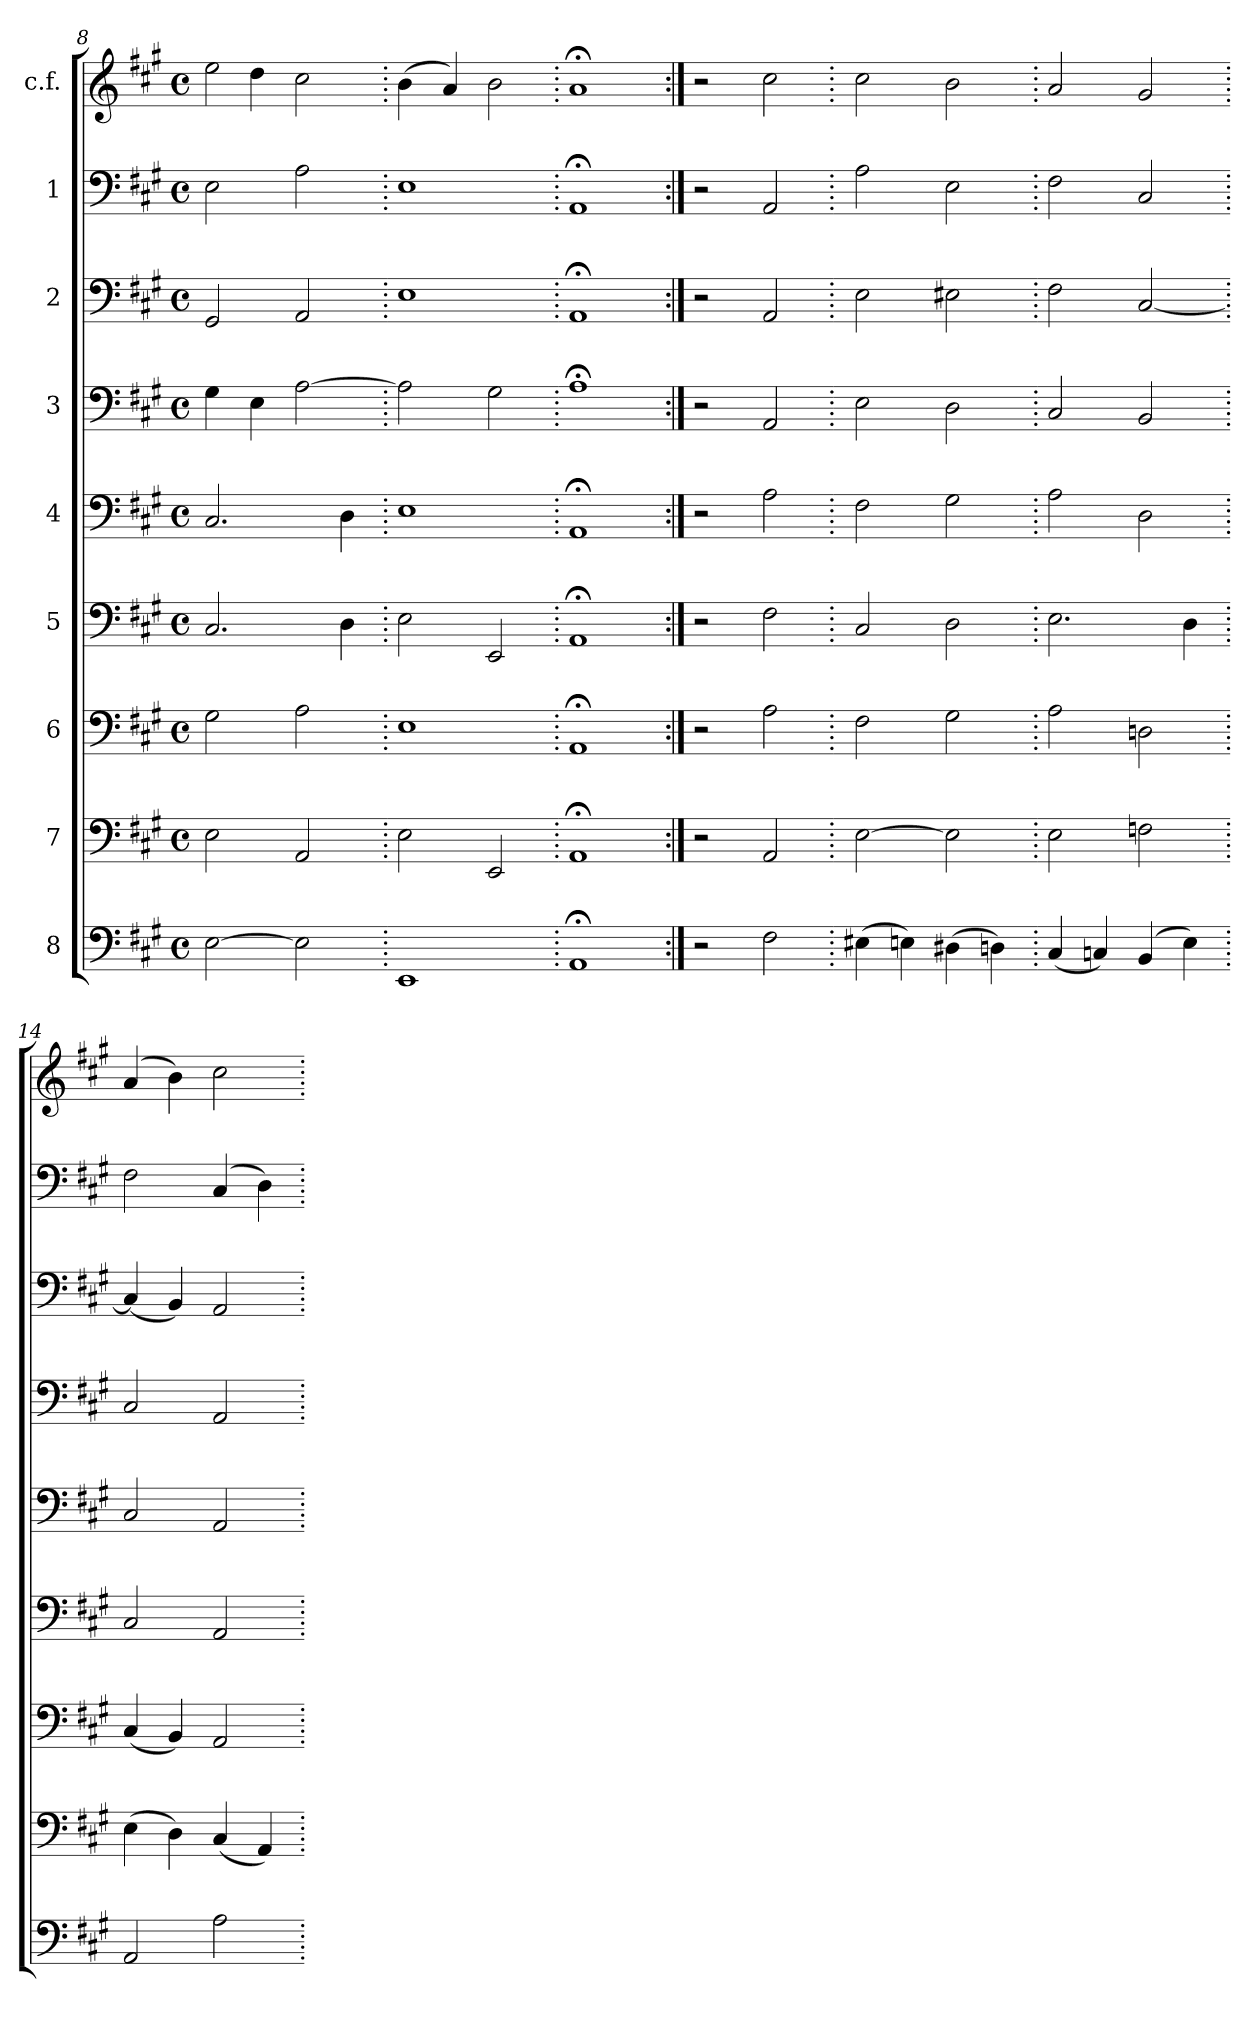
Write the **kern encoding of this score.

**kern	**kern	**kern	**kern	**kern	**kern	**kern	**kern	**kern
*part9	*part8	*part7	*part6	*part5	*part4	*part3	*part2	*part1
*staff9	*staff8	*staff7	*staff6	*staff5	*staff4	*staff3	*staff2	*staff1
*I"8	*I"7	*I"6	*I"5	*I"4	*I"3	*I"2	*I"1	*I"c.f.
*clefF4	*clefF4	*clefF4	*clefF4	*clefF4	*clefF4	*clefF4	*clefF4	*clefG2
*k[f#c#g#]	*k[f#c#g#]	*k[f#c#g#]	*k[f#c#g#]	*k[f#c#g#]	*k[f#c#g#]	*k[f#c#g#]	*k[f#c#g#]	*k[f#c#g#]
*M4/4	*M4/4	*M4/4	*M4/4	*M4/4	*M4/4	*M4/4	*M4/4	*M4/4
*met(c)	*met(c)	*met(c)	*met(c)	*met(c)	*met(c)	*met(c)	*met(c)	*met(c)
=8	=8	=8	=8	=8	=8	=8	=8	=8
!	!	!	!	!	!	!	!	!LO:N:vis=2
[2E	2E	2G#	2.C#	2.C#	4G#	2GG#	2E	4ee
.	.	.	.	.	4E	.	.	4dd!
2E]	2AA	2A	.	.	[2A	2AA	2A	2cc#
.	.	.	4D	4D	.	.	.	.
=9.	=9.	=9.	=9.	=9.	=9.	=9.	=9.	=9.
1EE	2E	1E	2E	1E	2A]	1E	1E	(4b
.	.	.	.	.	.	.	.	4a)
.	2EE	.	2EE	.	2G#	.	.	2b
=10.	=10.	=10.	=10.	=10.	=10.	=10.	=10.	=10.
1AA;<	1AA;<	1AA;<	1AA;<	1AA;<	1A;<	1AA;<	1AA;<	1a;<
=11:|!	=11:|!	=11:|!	=11:|!	=11:|!	=11:|!	=11:|!	=11:|!	=11:|!
2r	2r	2r	2r	2r	2r	2r	2r	2r
2F#	2AA	2A	2F#	2A	2AA	2AA	2AA	2cc#
=12.	=12.	=12.	=12.	=12.	=12.	=12.	=12.	=12.
(4E#X	[2E	2F#	2C#	2F#	2E	2E	2A	2cc#
4En)	.	.	.	.	.	.	.	.
(4D#X	2E]	2G#	2D	2G#	2D	2E#X	2E	2b
4Dn)	.	.	.	.	.	.	.	.
=13.	=13.	=13.	=13.	=13.	=13.	=13.	=13.	=13.
(4C#	2E	2A	2.E	2A	2C#	2F#	2F#	2a
4Cn)	.	.	.	.	.	.	.	.
(4BB	2Fn	2Dn	.	2D	2BB	[2C#	2C#	2g#
4E)	.	.	4D	.	.	.	.	.
=14.	=14.	=14.	=14.	=14.	=14.	=14.	=14.	=14.
2AA	(4E	(4C#	2C#	2C#	2C#	(4C#]	2F#	(4a
.	4D)	4BB)	.	.	.	4BB)	.	4b)
2A	(4C#	2AA	2AA	2AA	2AA	2AA	(4C#	2cc#
.	4AA)	.	.	.	.	.	4D)	.
=.	=.	=.	=.	=.	=.	=.	=.	=.
*-	*-	*-	*-	*-	*-	*-	*-	*-
